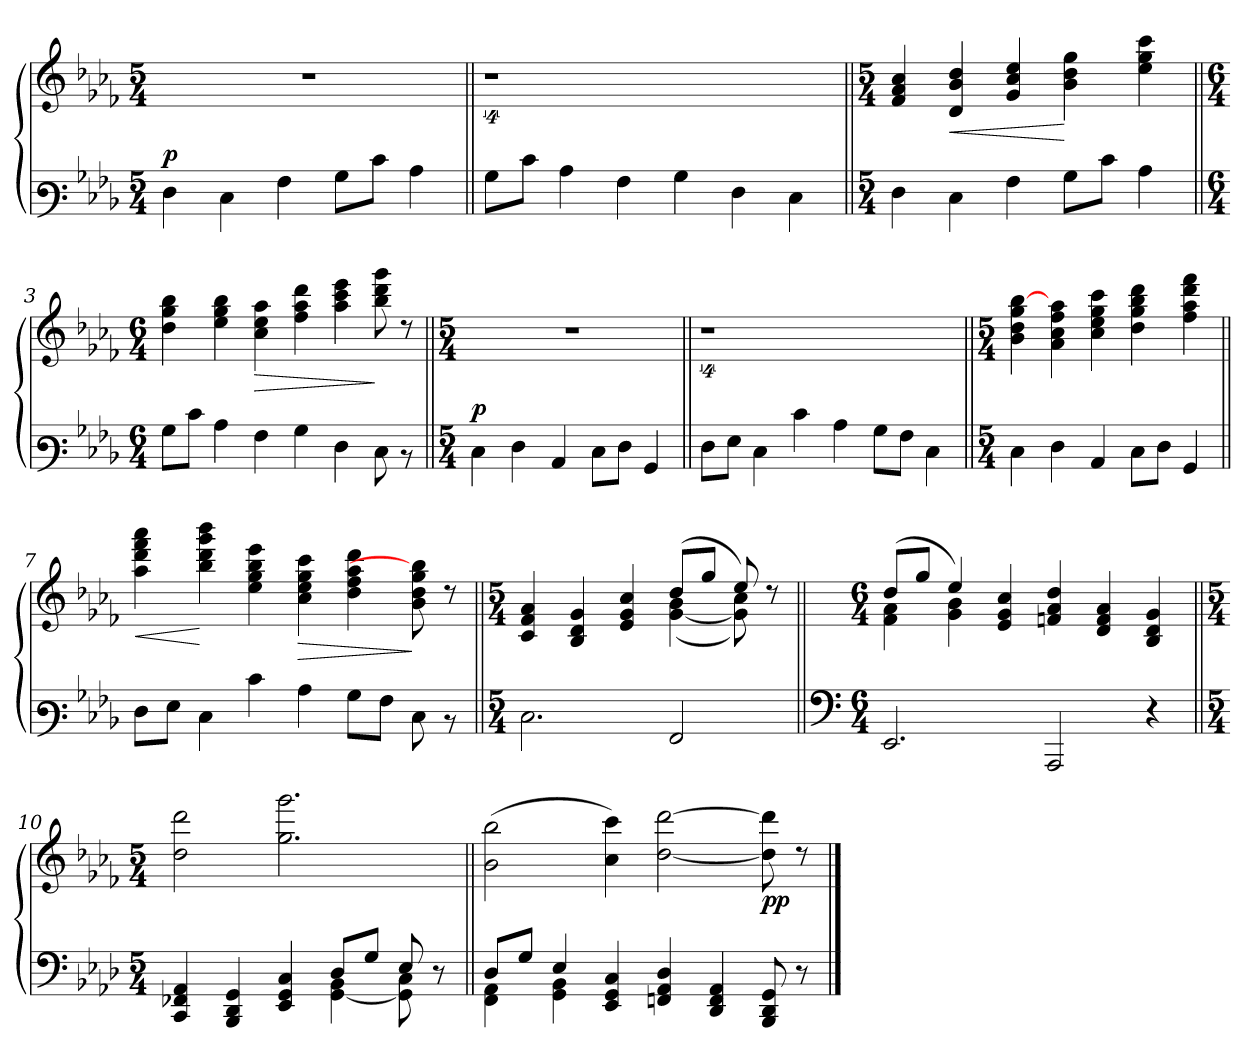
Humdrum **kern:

**kern	**kern	**dynam
*part1	*part1	*part1
*staff2	*staff1	*staff1/2
*clefF3	*clefG3	*
*k[b-e-a-d-]	*k[b-e-a-d-]	*
*M5/4	*M5/4	*
=	=	=
!	!	!LO:DY:a=2
4F\	4%5r	p
4E-\	.	.
4A-\	.	.
8B-\L	.	.
8e-\J	.	.
4c\	.	.
=1||	=1||	=1||
8B-\L	4%5r	.
8e-\J	.	.
4c\	.	.
4A-\	.	.
4B-\	.	.
4F\	.	.
4E-\	4ryy	.
=2||	=2||	=2||
*M5/4	*M5/4	*
4F\	4d-/ 4f/ 4a-/	.
!	!	!LO:HP:b
4E-\	4B-/ 4g/ 4b-/	<
4A-\	4e-/ 4a-/ 4cc/	.
8B-\L	4g\ 4b-\ 4ee-\	[
8e-\J	.	.
4c\	4cc\ 4ee-\ 4aa-\	.
!!LO:LB:g=z
=3||	=3||	=3||
*M6/4	*M6/4	*
8B-\L	4b-\ 4ee-\ 4gg\	.
8e-\J	.	.
4c\	4cc\ 4ee-\ 4gg\	.
!	!	!LO:HP:b
4A-\	4a-\ 4cc\ 4ff\	>
4B-\	4dd-\ 4ff\ 4bb-\	.
4F\	4ff\ 4aa-\ 4ccc\	.
8E-\	8gg\ 8bb-\ 8eee-\	]
8rD	8rb	.
=4||	=4||	=4||
*M5/4	*M5/4	*
!	!	!LO:DY:a=2
4E-\	4%5r	p
4F\	.	.
4C/	.	.
8E-\L	.	.
8F\J	.	.
4BB-/	.	.
=5||	=5||	=5||
8F\L	4%5r	.
8G\J	.	.
4E-\	.	.
4e-\	.	.
4c\	.	.
8B-\L	.	.
8A-\J	.	.
4E-\	4ryy	.
!!LO:LB:g=z
=6||	=6||	=6||
*M5/4	*M5/4	*
4E-\	4g\ 4b-\ 4ee-\ [>4gg\	.
4F\	4f\ 4a-\ 4dd-\ 4ff\	.
4C/	4a-\ 4cc\ 4ee-\ 4aa-\	.
8E-\L	4b-\ 4ee-\ 4gg\ 4bb-\	.
8F\J	.	.
4BB-/	4dd-\ 4ff\ 4bb-\ 4ddd-\	.
=7||	=7||	=7||
!	!	!LO:HP:b
8F\L	4ff\ 4bb-\ 4ddd-\ 4fff\	<
8G\J	.	.
4E-\	4gg\ 4bb-\ 4eee-\ 4ggg\	[
4e-\	4cc\ 4ee-\ 4gg\ 4ccc\	.
!	!	!LO:HP:b
4c\	4a-\ 4cc\ 4ee-\ 4aa-\	>
8B-\L	4b-\ 4dd-\ 4ff\ 4bb-\	.
8A-\J	.	.
8E-\	8g\ 8b-\ 8ee-\ 8gg\]	]
8rD	8rb	.
=8||	=8||	=8||
*M5/4	*M5/4	*
*	*^	*
2.E-\	4A-/ 4d-/ 4f/	2.ryy	.
.	4G/ 4B-/ 4e-/	.	.
.	4c/ 4e-/ 4a-/	.	.
2AA-/	(>8b-/L	(<[<4e-\ 4g\	.
.	8ee-/J	.	.
.	8cc/)	8e-\] 8a-\)	.
.	8rb	8ryy	.
!!LO:LB:g=z	!!
=9||	=9||	=9||	=9||
*clefF4	*	*	*
*M6/4	*M6/4	*	*
2.EE-/	(>8b-/L	4d-\ 4f\	.
.	8ee-/J	.	.
.	4cc/)	4e-\ 4g\	.
.	4c/ 4e-/ 4a-/	1ryy	.
2AAA-/	4dn/ 4f/ 4b-/	.	.
.	4B-/ 4d/ 4f/	.	.
4r	4G/ 4B-/ 4e-/	.	.
*	*v	*v	*
=10||	=10||	=10||
*M5/4	*M5/4	*
*^	*	*
4CC/ 4FF-X/ 4AA-/	2.ryy	2b-\ 2bb-\	.
4BBB-/ 4DD-/ 4GG/	.	.	.
4EE-/ 4GG/ 4C/	.	2.ee-\ 2.eee-\	.
8D-/L	[<4GG\ 4BB-\	.	.
8G/J	.	.	.
8E-/	8GG\] 8C\	.	.
8r	8ryy	.	.
=11||	=11||	=11||	=11||
8D-/L	4FF\ 4AA-\	(>2g\ 2gg\	.
8G/J	.	.	.
4E-/	4GG\ 4BB-\	.	.
4EE-/ 4GG/ 4C/	1ryy	4a-\ 4aa-\)	.
4FFn/ 4AA-/ 4D-/	.	[<2b-\ [>2bb-\	.
4DD-/ 4FF/ 4AA-/	.	.	.
!	!	!	!LO:DY:b
8BBB-/ 8DD-/ 8GG/	.	8b-\] 8bb-\]	pp
8r	.	8rb	.
*v	*v	*	*
==	==	==
*-	*-	*-
